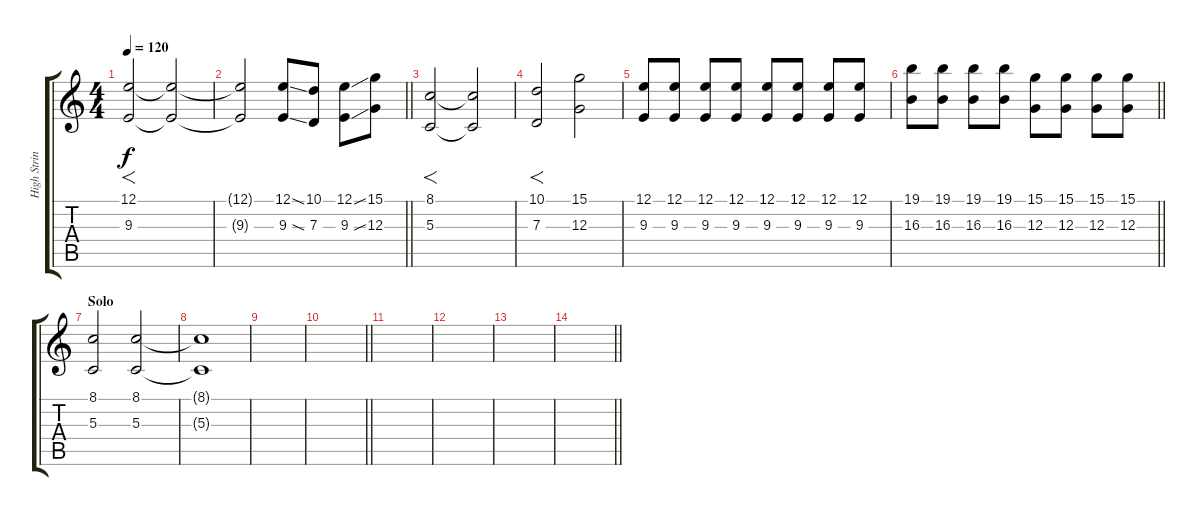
\track ("High Strings Standard" "High Strin") {instrument stringensemble1}
\staff {score tabs}
\tuning (E4 B3 G3 D3 A2 E2) {hide}
\ts (4 4)
\tempo 120
\clef g2
\ks c
(12.1 9.3).2{f dy f} (12.1{t} 9.3{t}).2 |
\barLineRight lightlight
(12.1{t} 9.3{t}).2 (12.1{ss} 9.3{ss}).8 (10.1 7.3).8 (12.1{ss} 9.3{ss}).8 (15.1 12.3).8 |
(8.1 5.3).2{f} (8.1{t} 5.3{t}).2 |
(10.1 7.3).2{f} (15.1 12.3).2 |
(12.1 9.3).8 (12.1 9.3).8 (12.1 9.3).8 (12.1 9.3).8 (12.1 9.3).8 (12.1 9.3).8 (12.1 9.3).8 (12.1 9.3).8 |
\barLineRight lightlight
(19.1 16.3).8 (19.1 16.3).8 (19.1 16.3).8 (19.1 16.3).8 (15.1 12.3).8 (15.1 12.3).8 (15.1 12.3).8 (15.1 12.3).8 |
\section ("" "Solo")
(8.1 5.3).2 (8.1 5.3).2{volume 0} |
(8.1{t} 5.3{t}).1 |
|
\barLineRight lightlight
|
|
|
|
\barLineRight lightlight
